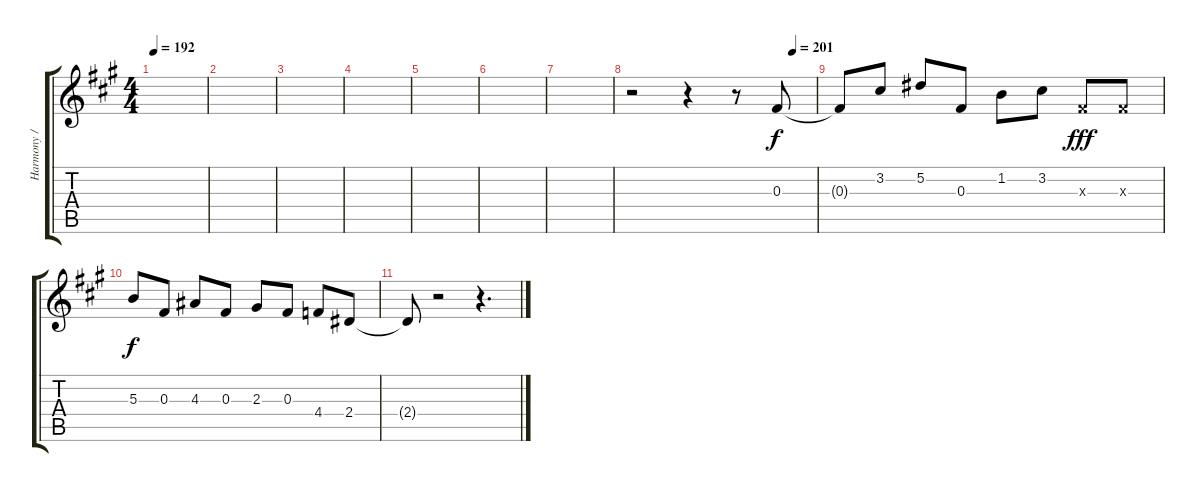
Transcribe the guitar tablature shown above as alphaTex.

\track ("Harmony / Solo" "Harmony / ") {instrument distortionguitar}
\staff {score tabs}
\tuning (Eb4 Bb3 Gb3 Db3 Ab2 Eb2) {hide}
\ts (4 4)
\tempo 192
\clef g2
\ks a
|
|
|
|
|
|
|
\tempo (201 0.875)
r.2 r.4 r.8 0.3.8 |
0.3{t}.8 3.2.8 5.2.8 0.3.8 1.2.8 3.2.8 0.3{x}.8{dy fff} 0.3{x}.8 |
5.3.8{dy f} 0.3.8 4.3.8 0.3.8 2.3.8 0.3.8 4.4.8 2.4.8 |
2.4{t}.8 r.2 r.4{d}
